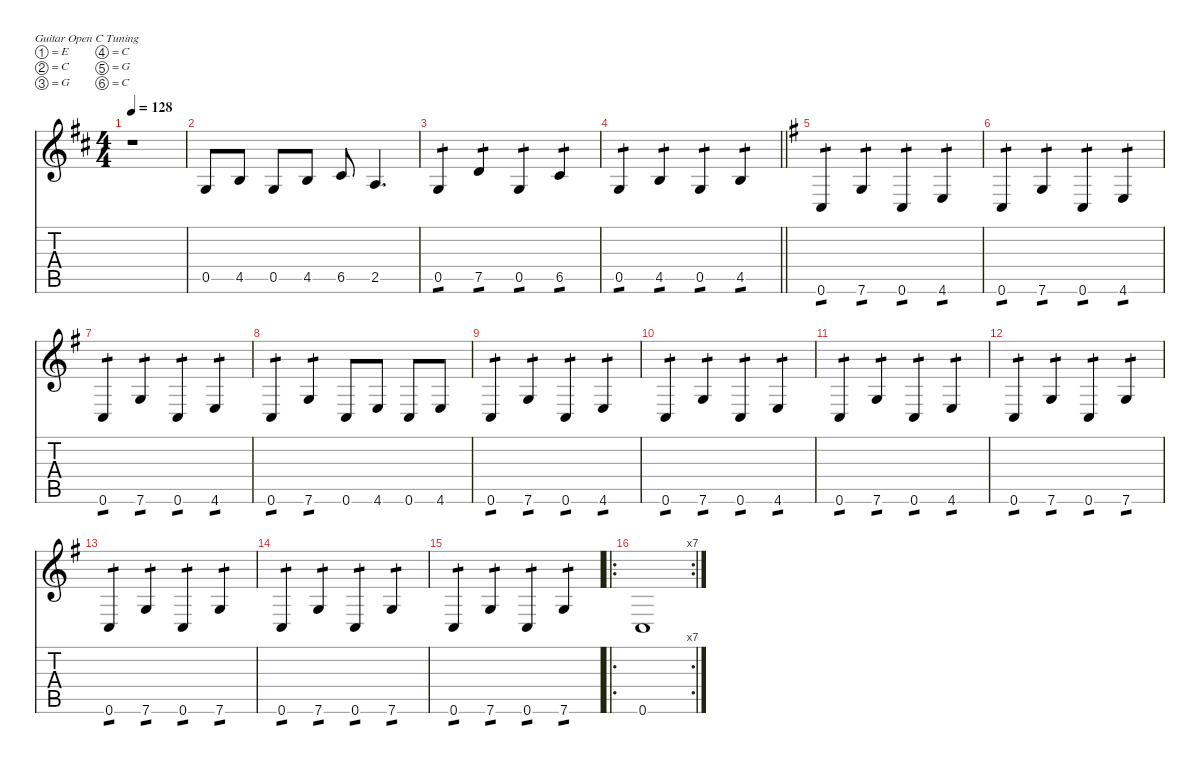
\defaultSystemsLayout 4
\hideDynamics
\bracketExtendMode nobrackets
\singleTrackTrackNamePolicy hidden
\multiTrackTrackNamePolicy hidden
\firstSystemTrackNameMode fullname
\firstSystemTrackNameOrientation horizontal
\otherSystemsTrackNameOrientation horizontal
\track ("Guitar 2" "dist.guit.") {instrument distortionguitar}
\staff {score tabs}
\tuning (E4 C4 G3 C3 G2 C2)
\ts (4 4)
\tempo 128
\clef g2
\ks bminor
r.1{dy f beam Down} |
0.5{acc forcenatural}.8{beam Up} 4.5{acc forcenatural}.8{beam Up} 0.5{acc forcenatural}.8{beam Up} 4.5{acc forcenatural}.8{beam Up} 6.5{acc #}.8{beam Up} 2.5{acc forcenatural}.4{d beam Up} |
0.5{acc forcenatural}.4{tp 1 beam Up} 7.5{acc forcenatural}.4{tp 1 beam Up} 0.5{acc forcenatural}.4{tp 1 beam Up} 6.5{acc #}.4{tp 1 beam Up} |
\barLineRight lightlight
0.5{acc forcenatural}.4{tp 1 beam Up} 4.5{acc forcenatural}.4{tp 1 beam Up} 0.5{acc forcenatural}.4{tp 1 beam Up} 4.5{acc forcenatural}.4{tp 1 beam Up} |
\ks eminor
0.6{acc forcenatural}.4{tp 1 dy mf beam Up} 7.6{acc forcenatural}.4{tp 1 beam Up} 0.6{acc forcenatural}.4{tp 1 beam Up} 4.6{acc forcenatural}.4{tp 1 beam Up} |
0.6{acc forcenatural}.4{tp 1 beam Up} 7.6{acc forcenatural}.4{tp 1 beam Up} 0.6{acc forcenatural}.4{tp 1 beam Up} 4.6{acc forcenatural}.4{tp 1 beam Up} |
0.6{acc forcenatural}.4{tp 1 beam Up} 7.6{acc forcenatural}.4{tp 1 beam Up} 0.6{acc forcenatural}.4{tp 1 beam Up} 4.6{acc forcenatural}.4{tp 1 beam Up} |
0.6{acc forcenatural}.4{tp 1 beam Up} 7.6{acc forcenatural}.4{tp 1 beam Up} 0.6{acc forcenatural}.8{beam Up} 4.6{acc forcenatural}.8{beam Up} 0.6{acc forcenatural}.8{beam Up} 4.6{acc forcenatural}.8{beam Up} |
0.6{acc forcenatural}.4{tp 1 beam Up} 7.6{acc forcenatural}.4{tp 1 beam Up} 0.6{acc forcenatural}.4{tp 1 beam Up} 4.6{acc forcenatural}.4{tp 1 beam Up} |
0.6{acc forcenatural}.4{tp 1 beam Up} 7.6{acc forcenatural}.4{tp 1 beam Up} 0.6{acc forcenatural}.4{tp 1 beam Up} 4.6{acc forcenatural}.4{tp 1 beam Up} |
0.6{acc forcenatural}.4{tp 1 beam Up} 7.6{acc forcenatural}.4{tp 1 beam Up} 0.6{acc forcenatural}.4{tp 1 beam Up} 4.6{acc forcenatural}.4{tp 1 beam Up} |
0.6{acc forcenatural}.4{tp 1 beam Up} 7.6{acc forcenatural}.4{tp 1 beam Up} 0.6{acc forcenatural}.4{tp 1 beam Up} 7.6{acc forcenatural}.4{tp 1 beam Up} |
0.6{acc forcenatural}.4{tp 1 beam Up} 7.6{acc forcenatural}.4{tp 1 beam Up} 0.6{acc forcenatural}.4{tp 1 beam Up} 7.6{acc forcenatural}.4{tp 1 beam Up} |
0.6{acc forcenatural}.4{tp 1 beam Up} 7.6{acc forcenatural}.4{tp 1 beam Up} 0.6{acc forcenatural}.4{tp 1 beam Up} 7.6{acc forcenatural}.4{tp 1 beam Up} |
0.6{acc forcenatural}.4{tp 1 beam Up} 7.6{acc forcenatural}.4{tp 1 beam Up} 0.6{acc forcenatural}.4{tp 1 beam Up} 7.6{acc forcenatural}.4{tp 1 beam Up} |
\ro
\rc 7
0.6{acc forcenatural}.1{beam Up}
